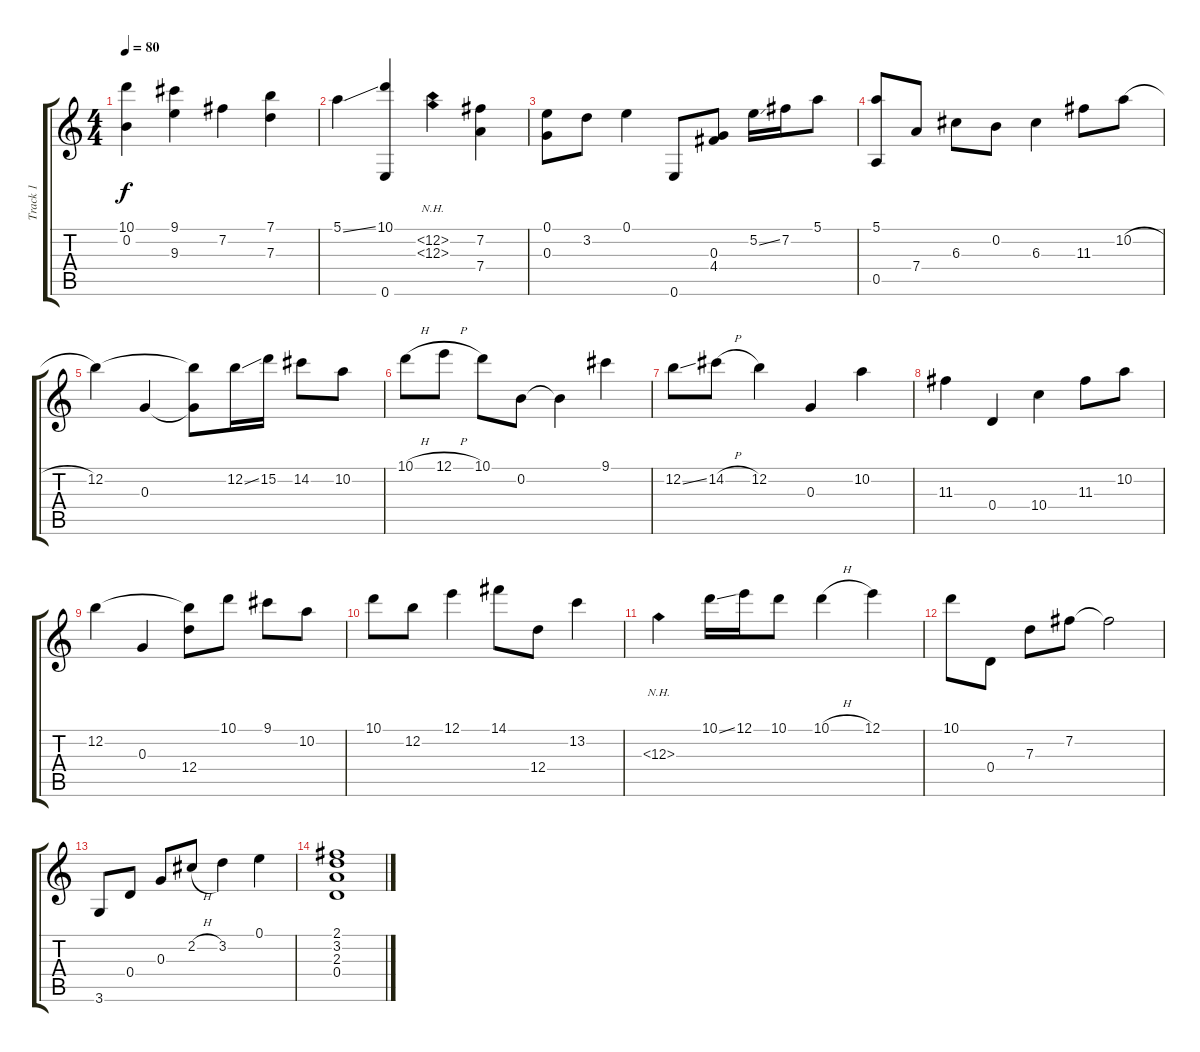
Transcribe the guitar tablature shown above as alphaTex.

\track ("Track 1" "Track 1") {instrument acousticguitarsteel}
\staff {score tabs}
\tuning (E4 B3 G3 D3 A2 E2) {hide}
\ts (4 4)
\tempo 80
\clef g2
\ks c
(10.1 0.2).4{dy f} (9.1 9.3).4 7.2.4 (7.1 7.3).4 |
5.1{ss}.4 (10.1 0.6).4 (12.2{nh} 12.3{nh}).4 (7.2 7.4).4 |
(0.1 0.3).8 3.2.8 0.1.4 0.6.8 (0.3 4.4).8 5.2{ss}.16 7.2.16 5.1.8 |
(5.1 0.5).8 7.4.8 6.3.8 0.2.8 6.3.4 11.3.8 10.2{h}.8 |
12.2.4 0.3.4 (12.2{t} 0.3{t}).8 12.2{ss}.16 15.2.16 14.2.8 10.2.8 |
10.1{h}.8 12.1{h}.8 10.1.8 0.2.8 0.2{t}.4 9.1.4 |
12.2{ss}.8 14.2{h}.8 12.2.4 0.3.4 10.2.4 |
11.3.4 0.4.4 10.4.4 11.3.8 10.2.8 |
12.2.4 0.3.4 (12.2{t} 12.4).8 10.1.8 9.1.8 10.2.8 |
10.1.8 12.2.8 12.1.4 14.1.8 12.4.8 13.2.4 |
12.3{nh}.4 10.1{ss}.16 12.1.16 10.1.8 10.1{h}.4 12.1.4 |
10.1.8 0.4.8 7.3.8 7.2.8 7.2{t}.2 |
3.6.8 0.4.8 0.3.8 2.2{h}.8 3.2.4 0.1.4 |
(2.1 3.2 2.3 0.4).1
